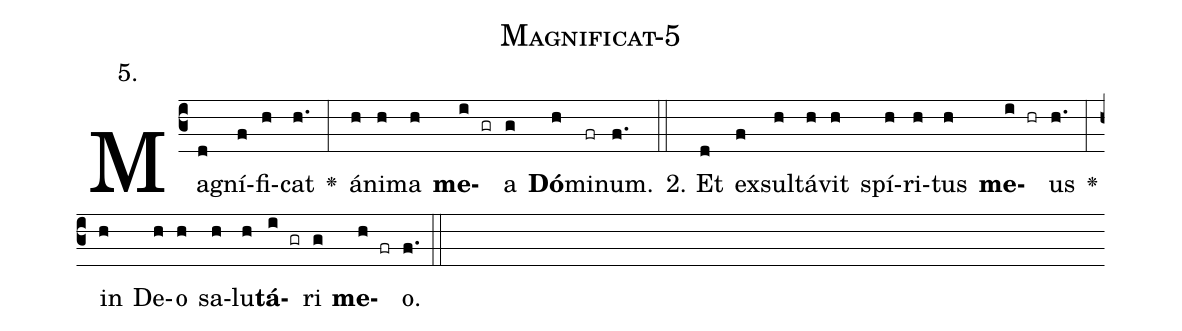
name: Magnificat-5;
annotation: 5.;
%%
(c3)Ma(d)gní(f)fi(h)cat(h.) <v>\greheightstar</v>(:) á(h)ni(h)ma(h) <b>me</b>(i gr)a(g) <b>Dó</b>(h)mi(fr)num.(f.) (::)
2. Et(d) ex(f)sul(h)tá(h)vit(h) spí(h)ri(h)tus(h) <b>me</b>(i hr)us(h.) <v>\greheightstar</v>(:) in(h) De(h)o(h) sa(h)lu(h)<b>tá</b>(i gr)ri(g) <b>me</b>(h fr)o.(f.) (::)


%E(h) u(h) o(i) u(g) a(h) e.(f.) (::)
